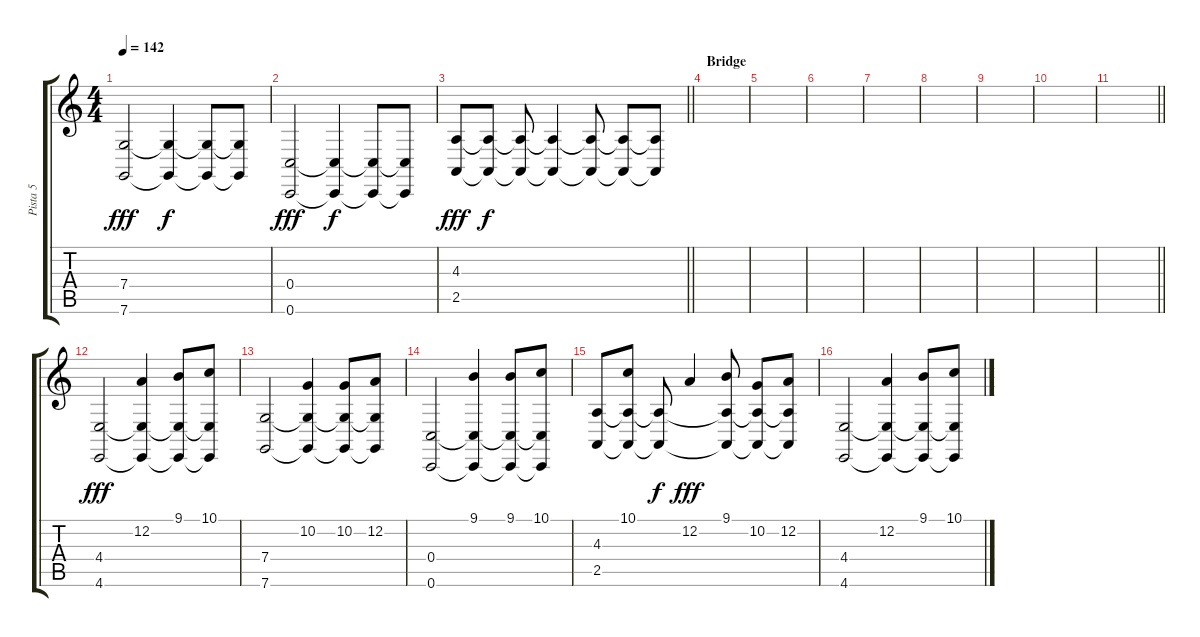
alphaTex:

\track ("Pista 5" "Pista 5") {instrument lead2sawtooth}
\staff {score tabs}
\tuning (D4 A3 F3 C3 G2 C2) {hide}
\ts (4 4)
\tempo 142
\clef g2
\ks c
(7.4 7.6).2{dy fff} (7.4{t} 7.6{t}).4{dy f} (7.4{t} 7.6{t}).8 (7.4{t} 7.6{t}).8 |
(0.4 0.6).2{dy fff} (0.4{t} 0.6{t}).4{dy f} (0.4{t} 0.6{t}).8 (0.4{t} 0.6{t}).8 |
\barLineRight lightlight
(4.3 2.5).8{dy fff} (4.3{t} 2.5{t}).8{dy f} (4.3{t} 2.5{t}).8 (4.3{t} 2.5{t}).4 (4.3{t} 2.5{t}).8 (4.3{t} 2.5{t}).8 (4.3{t} 2.5{t}).8 |
\section ("" "Bridge")
|
|
|
|
|
|
|
\barLineRight lightlight
|
(4.4 4.6).2{dy fff balance 6} (12.2 4.4{t} 4.6{t}).4 (9.1 4.4{t} 4.6{t}).8 (10.1 4.4{t} 4.6{t}).8 |
(7.4 7.6).2 (10.2 7.4{t} 7.6{t}).4 (10.2 7.4{t} 7.6{t}).8 (12.2 7.4{t} 7.6{t}).8 |
(0.4 0.6).2 (9.1 0.4{t} 0.6{t}).4 (9.1 0.4{t} 0.6{t}).8 (10.1 0.4{t} 0.6{t}).8 |
(4.3 2.5).8 (10.1 4.3{t} 2.5{t}).8 (4.3{t} 2.5{t}).8{dy f} 12.2.4{dy fff} (9.1 4.3{t} 2.5{t}).8 (10.2 4.3{t} 2.5{t}).8 (12.2 4.3{t} 2.5{t}).8 |
(4.4 4.6).2 (12.2 4.4{t} 4.6{t}).4 (9.1 4.4{t} 4.6{t}).8 (10.1 4.4{t} 4.6{t}).8
